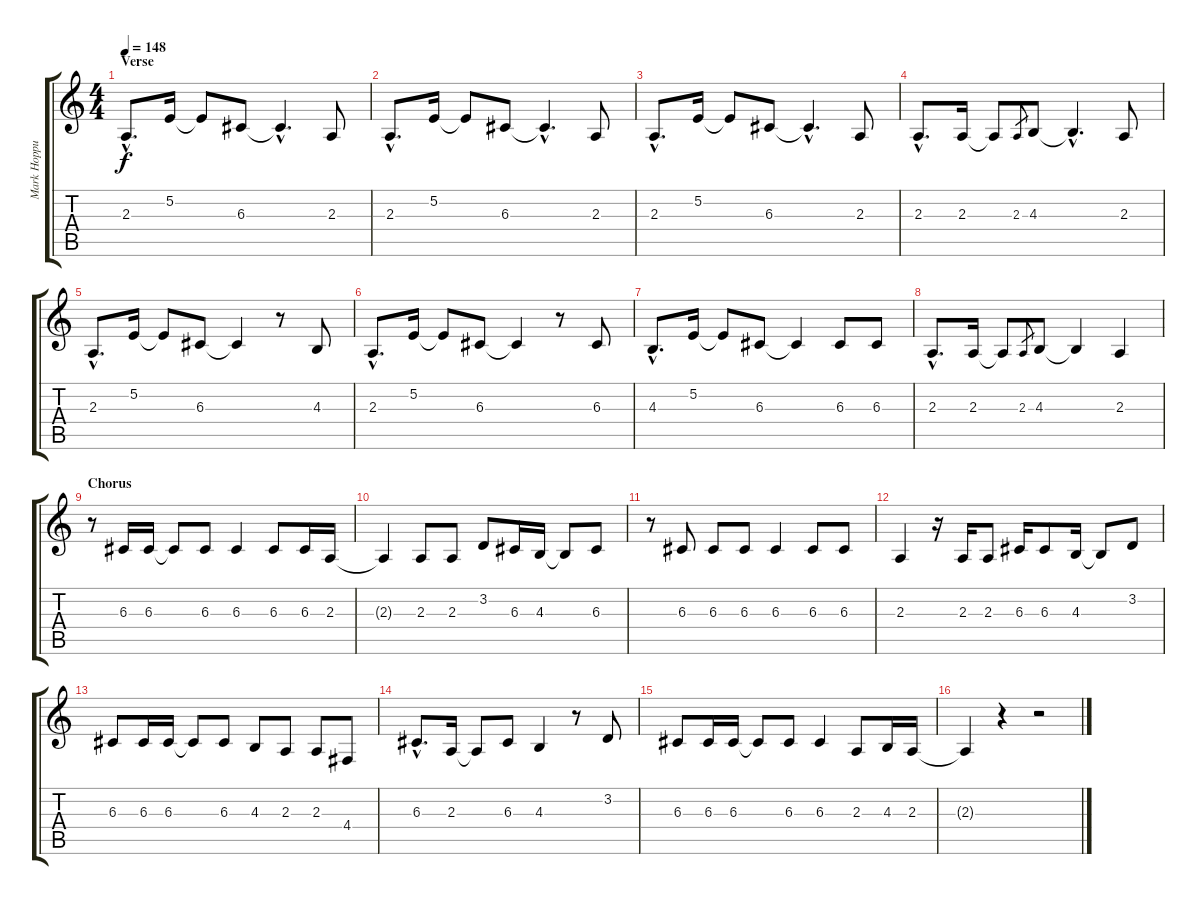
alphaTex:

\track ("Mark Hoppus - Vocals" "Mark Hoppu") {instrument tenorsax}
\staff {score tabs}
\tuning (E4 B3 G3 D3 A2 E2) {hide}
\ts (4 4)
\section ("" "Verse")
\tempo 148
\clef g2
\ks c
2.3{hac}.8{d dy f} 5.2.16 5.2{t}.8 6.3.8 6.3{hac t}.4{d} 2.3.8 |
2.3{hac}.8{d} 5.2.16 5.2{t}.8 6.3.8 6.3{hac t}.4{d} 2.3.8 |
2.3{hac}.8{d} 5.2.16 5.2{t}.8 6.3.8 6.3{hac t}.4{d} 2.3.8 |
2.3{hac}.8{d} 2.3.16 2.3{t}.8 2.3.8{gr} 4.3.8 4.3{hac t}.4{d} 2.3.8 |
2.3{hac}.8{d} 5.2.16 5.2{t}.8 6.3.8 6.3{t}.4 r.8 4.3.8 |
2.3{hac}.8{d} 5.2.16 5.2{t}.8 6.3.8 6.3{t}.4 r.8 6.3.8 |
4.3{hac}.8{d} 5.2.16 5.2{t}.8 6.3.8 6.3{t}.4 6.3.8 6.3.8 |
2.3{hac}.8{d} 2.3.16 2.3{t}.8 2.3.8{gr} 4.3.8 4.3{t}.4 2.3.4 |
\section ("" "Chorus")
r.8 6.3.16 6.3.16 6.3{t}.8 6.3.8 6.3.4 6.3.8 6.3.16 2.3.16 |
2.3{t}.4 2.3.8 2.3.8 3.2.8 6.3.16 4.3.16 4.3{t}.8 6.3.8 |
r.8 6.3.8 6.3.8 6.3.8 6.3.4 6.3.8 6.3.8 |
2.3.4 r.16 2.3.16 2.3.8 6.3.16 6.3.8 4.3.16 4.3{t}.8 3.2.8 |
6.3.8 6.3.16 6.3.16 6.3{t}.8 6.3.8 4.3.8 2.3.8 2.3.8 4.4.8 |
6.3{hac}.8{d} 2.3.16 2.3{t}.8 6.3.8 4.3.4 r.8 3.2.8 |
6.3.8 6.3.16 6.3.16 6.3{t}.8 6.3.8 6.3.4 2.3.8 4.3.16 2.3.16 |
2.3{t}.4 r.4 r.2
